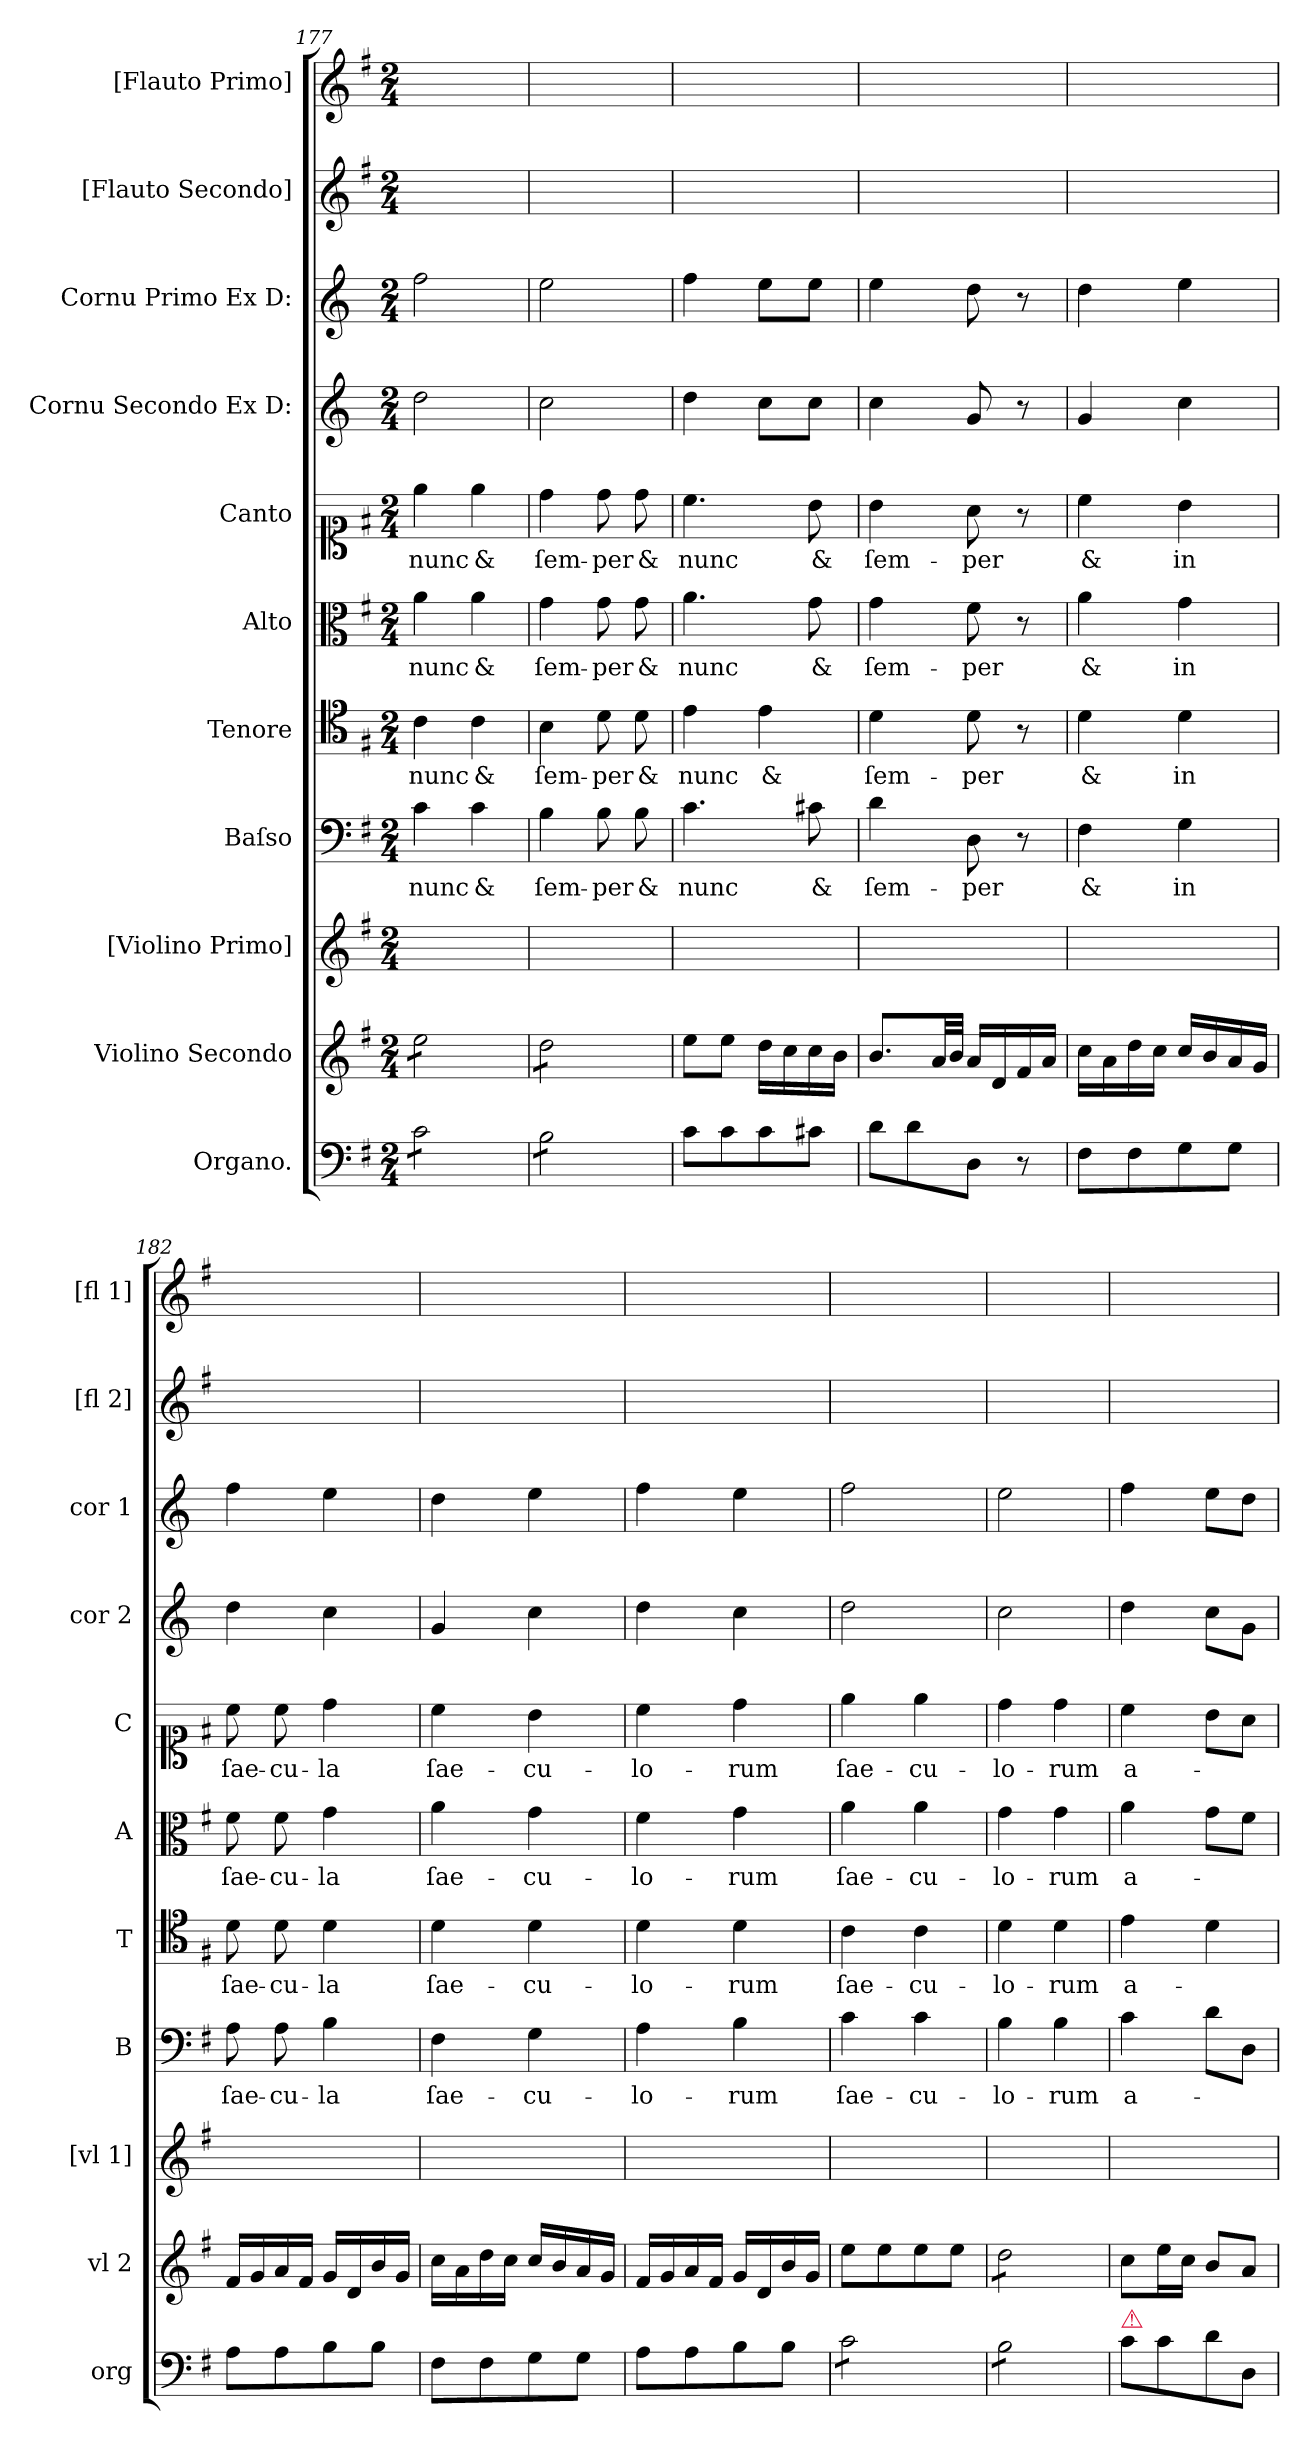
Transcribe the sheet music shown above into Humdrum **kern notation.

**kern	**kern	**kern	**kern	**text	**kern	**text	**kern	**text	**kern	**text	**kern	**kern	**kern	**kern
*part11	*part10	*part9	*part8	*part8	*part7	*part7	*part6	*part6	*part5	*part5	*part4	*part3	*part2	*part1
*staff11	*staff10	*staff9	*staff8	*staff8	*staff7	*staff7	*staff6	*staff6	*staff5	*staff5	*staff4	*staff3	*staff2	*staff1
*I"Organo.	*I"Violino Secondo	*I"[Violino Primo]	*I"Baſso	*	*I"Tenore	*	*I"Alto	*	*I"Canto	*	*I"Cornu Secondo Ex D:	*I"Cornu Primo Ex D:	*I"[Flauto Secondo]	*I"[Flauto Primo]
*I'org	*I'vl 2	*I'[vl 1]	*I'B	*	*I'T	*	*I'A	*	*I'C	*	*I'cor 2	*I'cor 1	*I'[fl 2]	*I'[fl 1]
*clefF4	*clefG2	*clefG2	*clefF4	*	*clefC4	*	*clefC3	*	*clefC1	*	*clefG2	*clefG2	*clefG2	*clefG2
*	*	*	*	*	*	*	*	*	*	*	*ITrd3c5	*ITrd3c5	*	*
*k[f#]	*k[f#]	*k[f#]	*k[f#]	*	*k[f#]	*	*k[f#]	*	*k[f#]	*	*k[f#]	*k[f#]	*k[f#]	*k[f#]
*M2/4	*M2/4	*M2/4	*M2/4	*	*M2/4	*	*M2/4	*	*M2/4	*	*M2/4	*M2/4	*M2/4	*M2/4
=177	=177	=177	=177	=177	=177	=177	=177	=177	=177	=177	=177	=177	=177	=177
*tremolo	*	*	*	*	*	*	*	*	*	*	*	*	*	*
*	*tremolo	*	*	*	*	*	*	*	*	*	*	*	*	*
8c\L	8ee\L	2ryy	4c\	nunc	4c\	nunc	4a\	nunc	4ee\	nunc	2a\	2cc\	2ryy	2ryy
8c\	8ee\	.	.	.	.	.	.	.	.	.	.	.	.	.
8c\	8ee\	.	4c\	&	4c\	&	4a\	&	4ee\	&	.	.	.	.
8c\J	8ee\J	.	.	.	.	.	.	.	.	.	.	.	.	.
=178	=178	=178	=178	=178	=178	=178	=178	=178	=178	=178	=178	=178	=178	=178
8B\L	8dd\L	2ryy	4B\	ſem-	4B\	ſem-	4g\	ſem-	4dd\	ſem-	2g\	2b\	2ryy	2ryy
8B\	8dd\	.	.	.	.	.	.	.	.	.	.	.	.	.
8B\	8dd\	.	8B\	-per	8d\	-per	8g\	-per	8dd\	-per	.	.	.	.
8B\J	8dd\J	.	8B\	&	8d\	&	8g\	&	8dd\	&	.	.	.	.
*	*Xtremolo	*	*	*	*	*	*	*	*	*	*	*	*	*
*Xtremolo	*	*	*	*	*	*	*	*	*	*	*	*	*	*
=179	=179	=179	=179	=179	=179	=179	=179	=179	=179	=179	=179	=179	=179	=179
8c\L	8ee\L	2ryy	4.c\	nunc	4e\	nunc	4.a\	nunc	4.cc\	nunc	4a\	4cc\	2ryy	2ryy
8c\	8ee\J	.	.	.	.	.	.	.	.	.	.	.	.	.
8c\	16dd\LL	.	.	.	4e\	&	.	.	.	.	8g\L	8b\L	.	.
.	16cc\	.	.	.	.	.	.	.	.	.	.	.	.	.
8c#X\J	16cc\	.	8c#X\	&	.	.	8g\	&	8b\	&	8g\J	8b\J	.	.
.	16b\JJ	.	.	.	.	.	.	.	.	.	.	.	.	.
=180	=180	=180	=180	=180	=180	=180	=180	=180	=180	=180	=180	=180	=180	=180
8d\L	8.b/L	2ryy	4d\	ſem-	4d\	ſem-	4g\	ſem-	4b\	ſem-	4g\	4b\	2ryy	2ryy
8d\	.	.	.	.	.	.	.	.	.	.	.	.	.	.
.	32a/LL	.	.	.	.	.	.	.	.	.	.	.	.	.
.	32b/JJJ	.	.	.	.	.	.	.	.	.	.	.	.	.
8D\J	16a/LL	.	8D\	-per	8d\	-per	8f#\	-per	8a\	-per	8d/	8a\	.	.
.	16d/	.	.	.	.	.	.	.	.	.	.	.	.	.
8r	16f#/	.	8r	.	8r	.	8r	.	8r	.	8r	8r	.	.
.	16a/JJ	.	.	.	.	.	.	.	.	.	.	.	.	.
=181	=181	=181	=181	=181	=181	=181	=181	=181	=181	=181	=181	=181	=181	=181
8F#\L	16cc\LL	2ryy	4F#\	&	4d\	&	4a\	&	4cc\	&	4d/	4a\	2ryy	2ryy
.	16a\	.	.	.	.	.	.	.	.	.	.	.	.	.
8F#\	16dd\	.	.	.	.	.	.	.	.	.	.	.	.	.
.	16cc\JJ	.	.	.	.	.	.	.	.	.	.	.	.	.
8G\	16cc/LL	.	4G\	in	4d\	in	4g\	in	4b\	in	4g\	4b\	.	.
.	16b/	.	.	.	.	.	.	.	.	.	.	.	.	.
8G\J	16a/	.	.	.	.	.	.	.	.	.	.	.	.	.
.	16g/JJ	.	.	.	.	.	.	.	.	.	.	.	.	.
=182	=182	=182	=182	=182	=182	=182	=182	=182	=182	=182	=182	=182	=182	=182
8A\L	16f#/LL	2ryy	8A\	ſae-	8d\	ſae-	8f#\	ſae-	8cc\	ſae-	4a\	4cc\	2ryy	2ryy
.	16g/	.	.	.	.	.	.	.	.	.	.	.	.	.
8A\	16a/	.	8A\	-cu-	8d\	-cu-	8f#\	-cu-	8cc\	-cu-	.	.	.	.
.	16f#/JJ	.	.	.	.	.	.	.	.	.	.	.	.	.
8B\	16g/LL	.	4B\	-la	4d\	-la	4g\	-la	4dd\	-la	4g\	4b\	.	.
.	16d/	.	.	.	.	.	.	.	.	.	.	.	.	.
8B\J	16b/	.	.	.	.	.	.	.	.	.	.	.	.	.
.	16g/JJ	.	.	.	.	.	.	.	.	.	.	.	.	.
=183	=183	=183	=183	=183	=183	=183	=183	=183	=183	=183	=183	=183	=183	=183
8F#\L	16cc\LL	2ryy	4F#\	ſae-	4d\	ſae-	4a\	ſae-	4cc\	ſae-	4d/	4a\	2ryy	2ryy
.	16a\	.	.	.	.	.	.	.	.	.	.	.	.	.
8F#\	16dd\	.	.	.	.	.	.	.	.	.	.	.	.	.
.	16cc\JJ	.	.	.	.	.	.	.	.	.	.	.	.	.
8G\	16cc/LL	.	4G\	-cu-	4d\	-cu-	4g\	-cu-	4b\	-cu-	4g\	4b\	.	.
.	16b/	.	.	.	.	.	.	.	.	.	.	.	.	.
8G\J	16a/	.	.	.	.	.	.	.	.	.	.	.	.	.
.	16g/JJ	.	.	.	.	.	.	.	.	.	.	.	.	.
=184	=184	=184	=184	=184	=184	=184	=184	=184	=184	=184	=184	=184	=184	=184
8A\L	16f#/LL	2ryy	4A\	-lo-	4d\	-lo-	4f#\	-lo-	4cc\	-lo-	4a\	4cc\	2ryy	2ryy
.	16g/	.	.	.	.	.	.	.	.	.	.	.	.	.
8A\	16a/	.	.	.	.	.	.	.	.	.	.	.	.	.
.	16f#/JJ	.	.	.	.	.	.	.	.	.	.	.	.	.
8B\	16g/LL	.	4B\	-rum	4d\	-rum	4g\	-rum	4dd\	-rum	4g\	4b\	.	.
.	16d/	.	.	.	.	.	.	.	.	.	.	.	.	.
8B\J	16b/	.	.	.	.	.	.	.	.	.	.	.	.	.
.	16g/JJ	.	.	.	.	.	.	.	.	.	.	.	.	.
=185	=185	=185	=185	=185	=185	=185	=185	=185	=185	=185	=185	=185	=185	=185
!	!	!	!	!	!	!	!	!	!	!LO:LY:i	!	!	!	!
*tremolo	*	*	*	*	*	*	*	*	*	*	*	*	*	*
8c\L	8ee\L	2ryy	4c\	ſae-	4c\	ſae-	4a\	ſae-	4ee\	ſae-	2a\	2cc\	2ryy	2ryy
8c\	8ee\	.	.	.	.	.	.	.	.	.	.	.	.	.
!	!	!	!	!	!	!	!	!	!	!LO:LY:i	!	!	!	!
8c\	8ee\	.	4c\	-cu-	4c\	-cu-	4a\	-cu-	4ee\	-cu-	.	.	.	.
8c\J	8ee\J	.	.	.	.	.	.	.	.	.	.	.	.	.
=186	=186	=186	=186	=186	=186	=186	=186	=186	=186	=186	=186	=186	=186	=186
!	!	!	!	!	!	!	!	!	!	!LO:LY:i	!	!	!	!
*	*tremolo	*	*	*	*	*	*	*	*	*	*	*	*	*
8B\L	8dd\L	2ryy	4B\	-lo-	4d\	-lo-	4g\	-lo-	4dd\	-lo-	2g\	2b\	2ryy	2ryy
8B\	8dd\	.	.	.	.	.	.	.	.	.	.	.	.	.
!	!	!	!	!	!	!	!	!	!	!LO:LY:i	!	!	!	!
8B\	8dd\	.	4B\	-rum	4d\	-rum	4g\	-rum	4dd\	-rum	.	.	.	.
8B\J	8dd\J	.	.	.	.	.	.	.	.	.	.	.	.	.
*	*Xtremolo	*	*	*	*	*	*	*	*	*	*	*	*	*
*Xtremolo	*	*	*	*	*	*	*	*	*	*	*	*	*	*
=187	=187	=187	=187	=187	=187	=187	=187	=187	=187	=187	=187	=187	=187	=187
!LO:TX:a:color=crimson:t=⚠	!	!	!	!	!	!	!	!	!	!	!	!	!	!
8c\L	8cc\L	2ryy	4c\	a-	4e\	a-	4a\	a-	4cc\	a-	4a\	4cc\	2ryy	2ryy
8c\	16ee\L	.	.	.	.	.	.	.	.	.	.	.	.	.
.	16cc\JJ	.	.	.	.	.	.	.	.	.	.	.	.	.
8d\	8b/L	.	8d\L	.	4d\	.	8g\L	.	8b\L	.	8g\L	8b\L	.	.
8D/J	8a/J	.	8D\J	.	.	.	8f#\J	.	8a\J	.	8d\J	8a\J	.	.
=	=	=	=	=	=	=	=	=	=	=	=	=	=	=
*-	*-	*-	*-	*-	*-	*-	*-	*-	*-	*-	*-	*-	*-	*-
